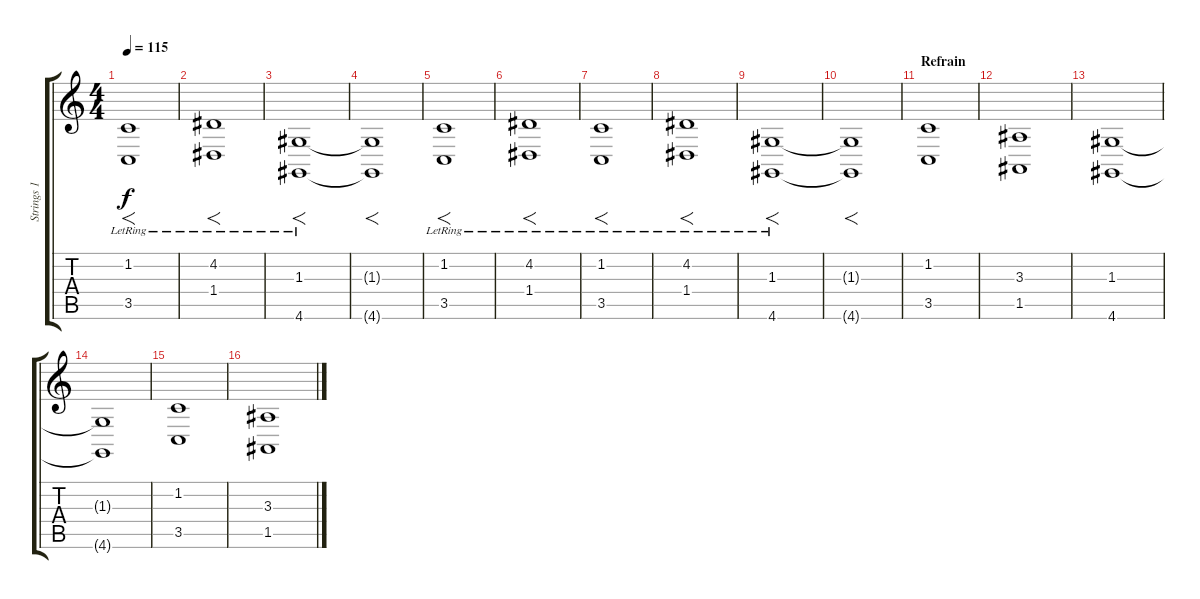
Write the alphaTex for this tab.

\track ("Strings 1" "Strings 1") {instrument stringensemble1}
\staff {score tabs}
\tuning (E4 B3 G3 D3 A2 E2) {hide}
\ts (4 4)
\tempo 115
\clef g2
\ks c
(1.2{lr} 3.5{lr}).1{f dy f} |
(4.2{lr} 1.4{lr}).1{f} |
(1.3{lr} 4.6{lr}).1{f} |
(1.3{t} 4.6{t}).1{f} |
(1.2{lr} 3.5{lr}).1{f} |
(4.2{lr} 1.4{lr}).1{f} |
(1.2{lr} 3.5{lr}).1{f} |
(4.2{lr} 1.4{lr}).1{f} |
(1.3{lr} 4.6{lr}).1{f} |
(1.3{t} 4.6{t}).1{f} |
\section ("" "Refrain")
(1.2 3.5).1 |
(3.3 1.5).1 |
(1.3 4.6).1 |
(1.3{t} 4.6{t}).1 |
(1.2 3.5).1 |
(3.3 1.5).1
